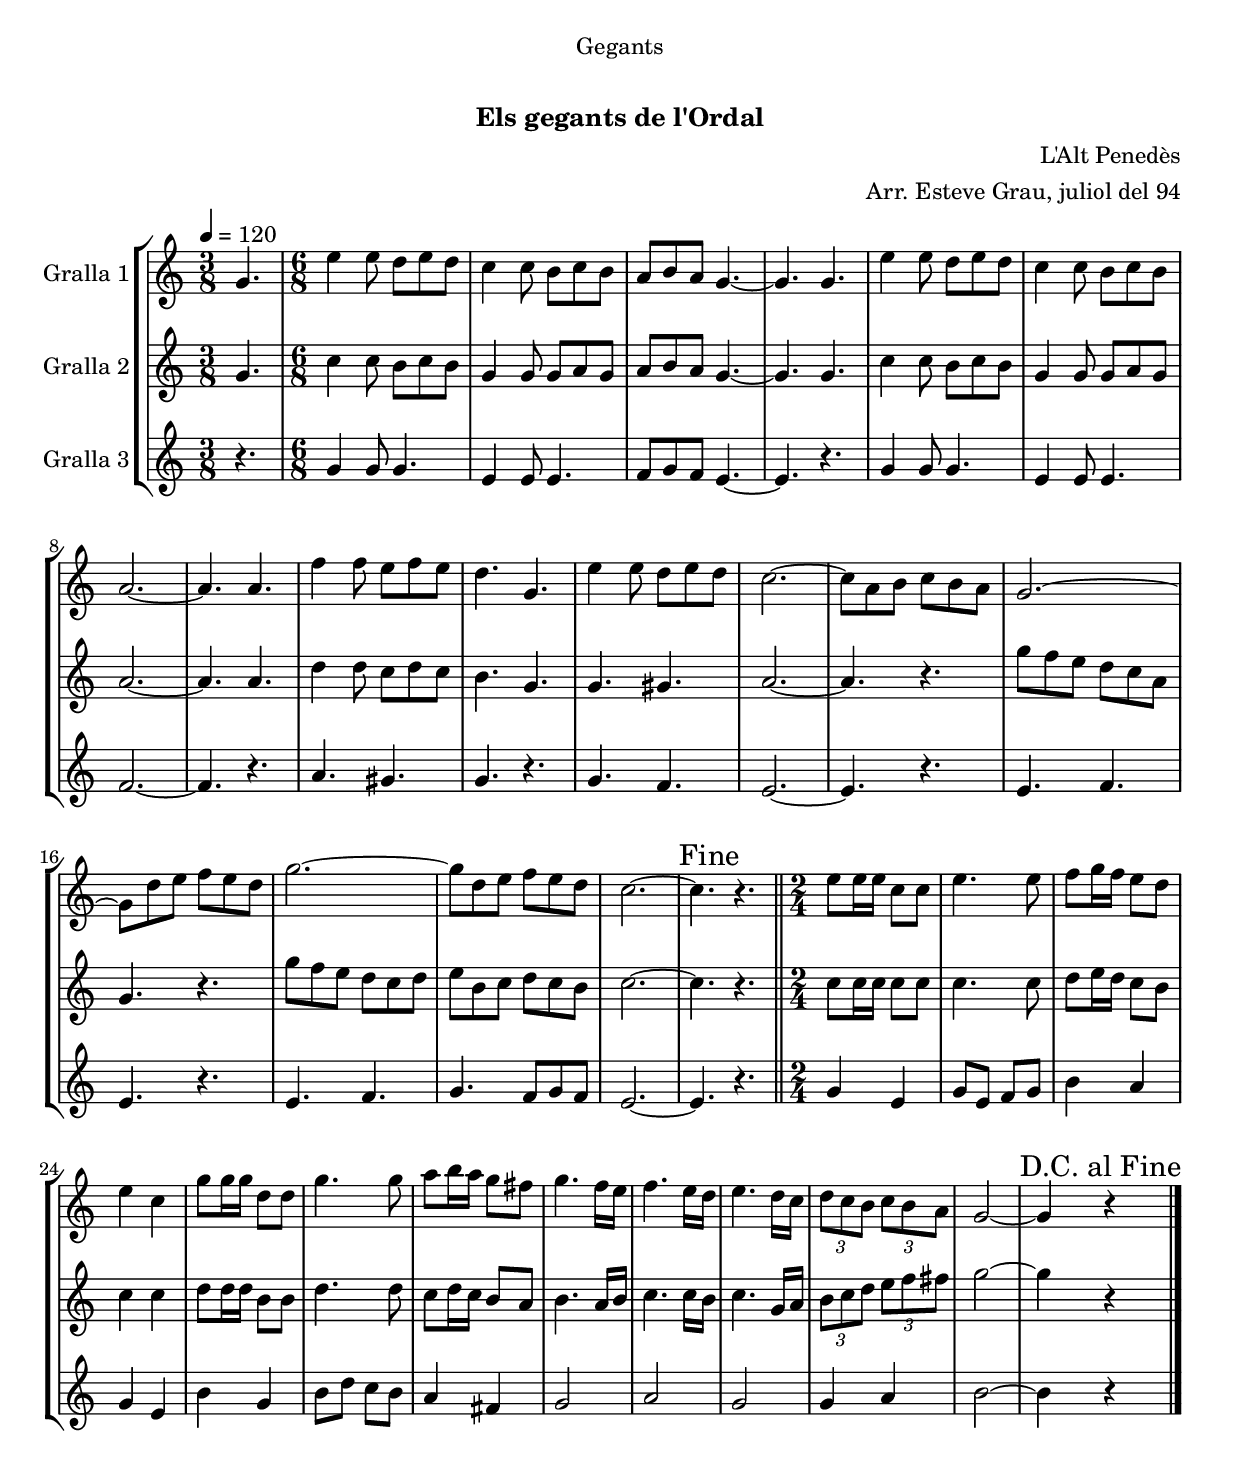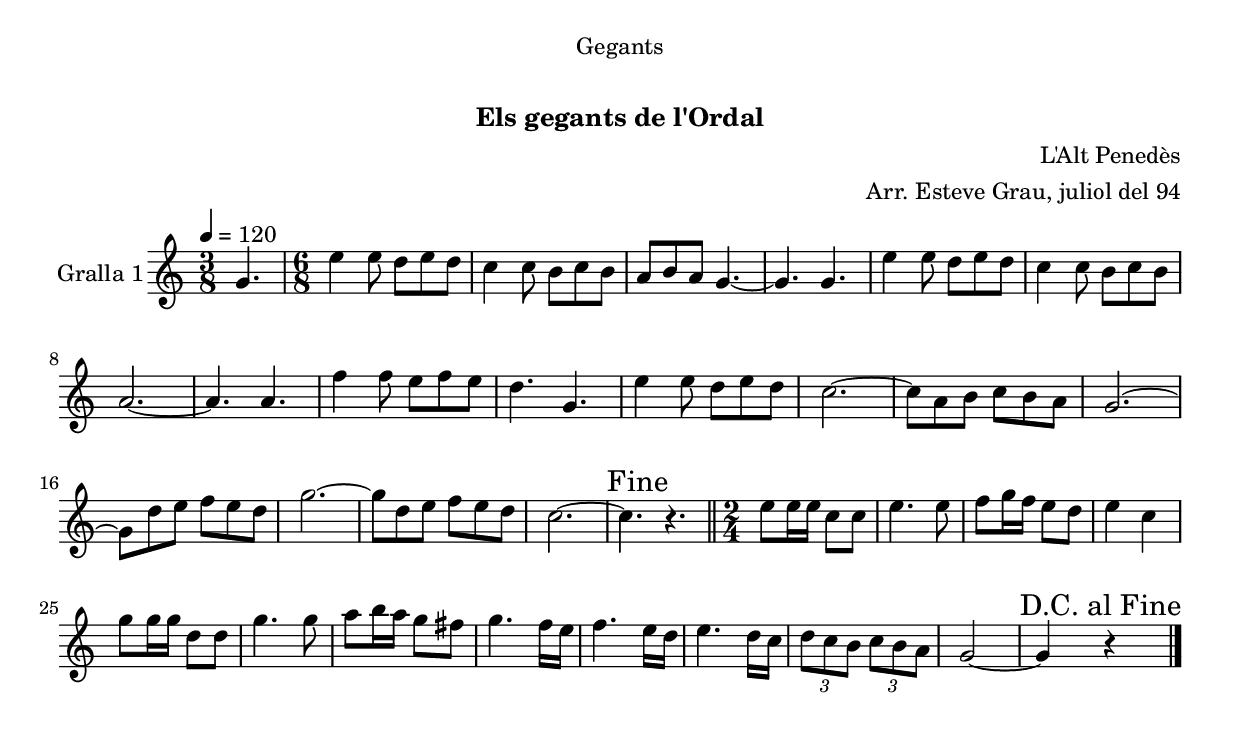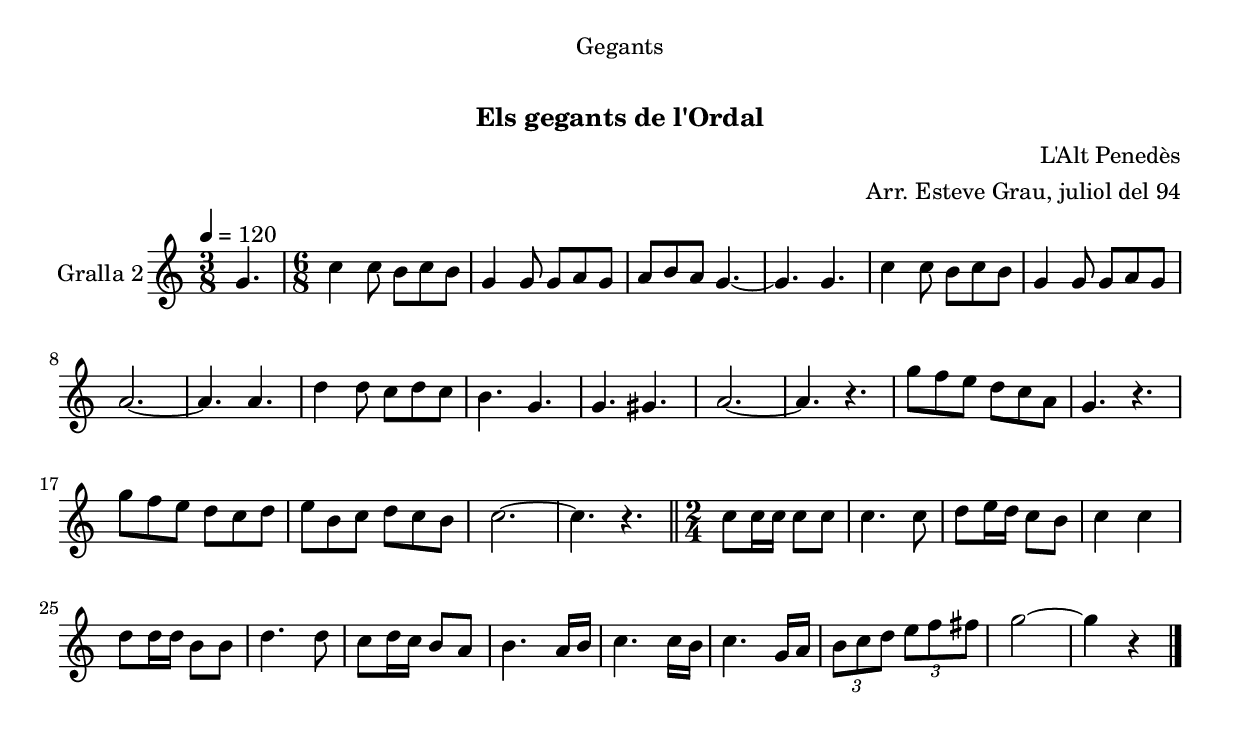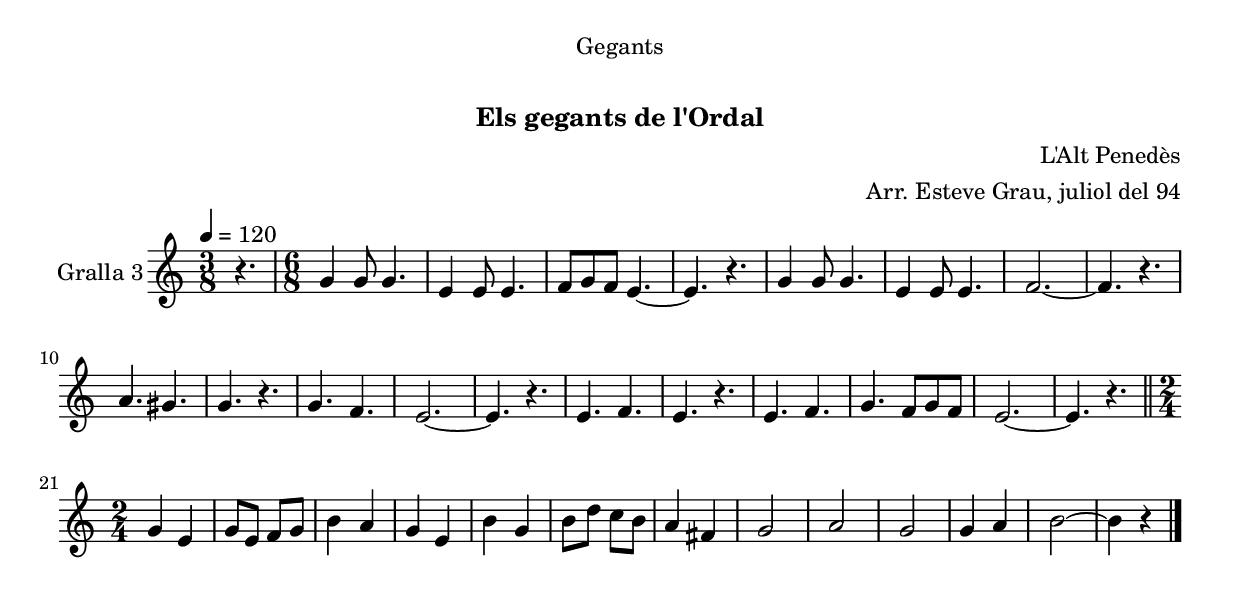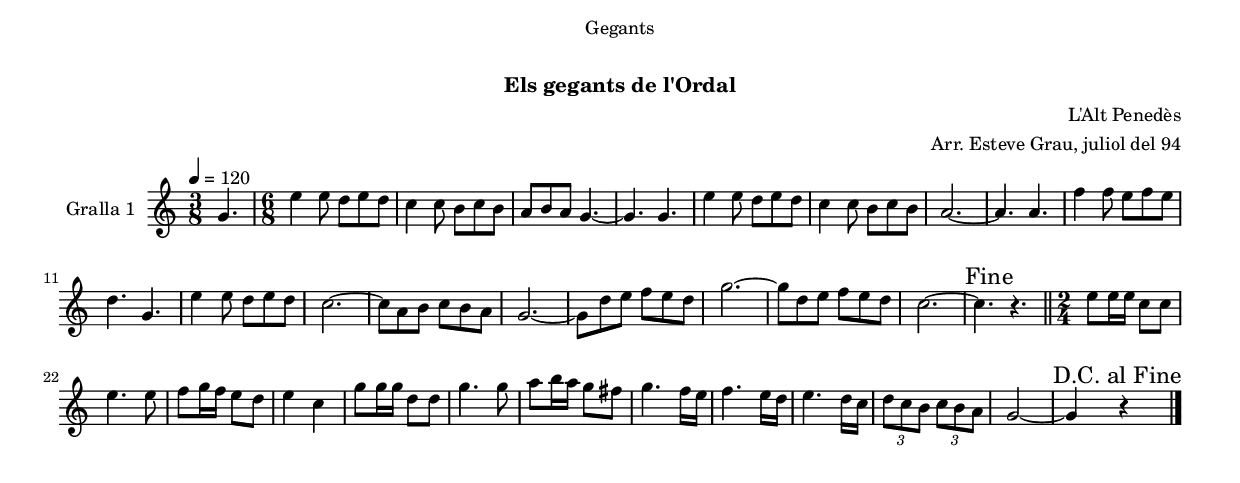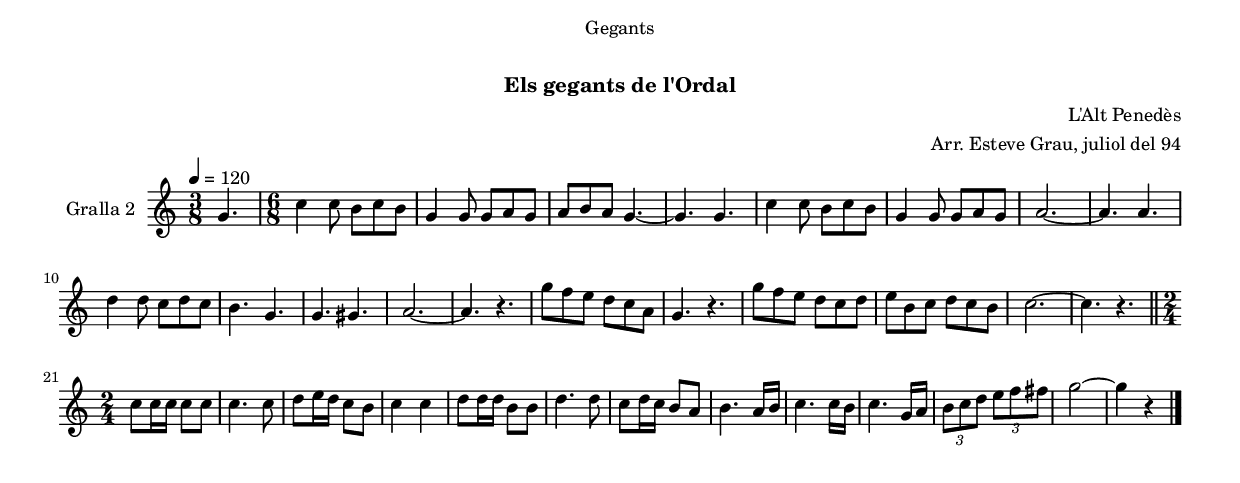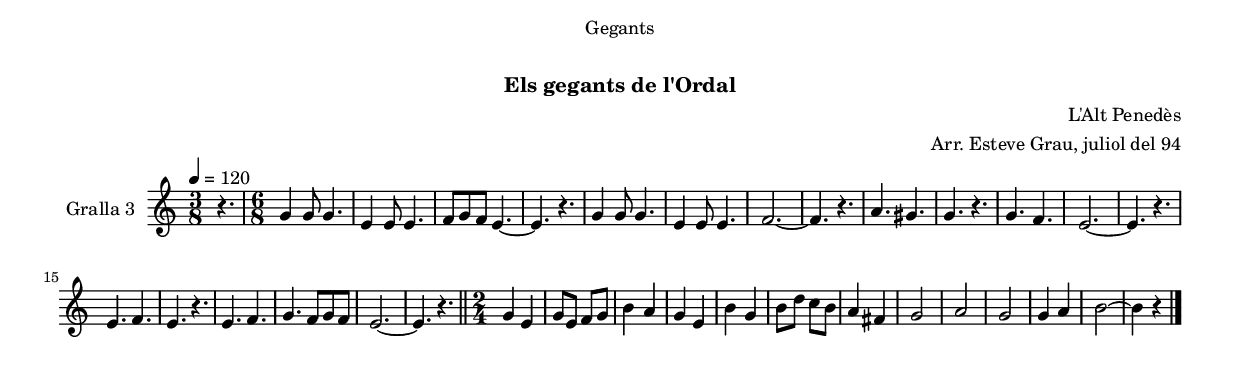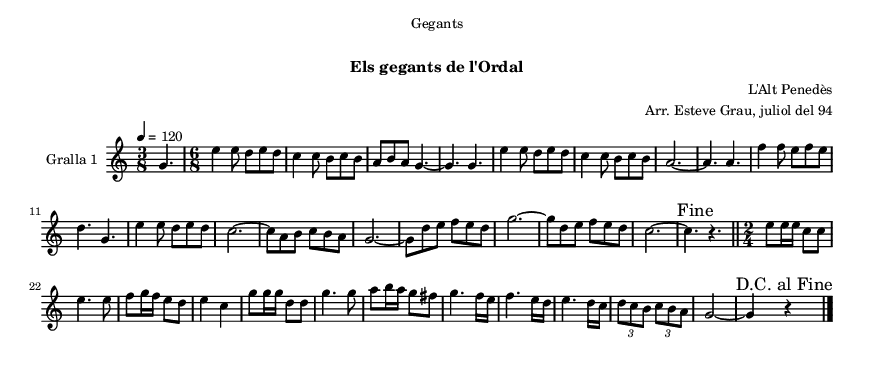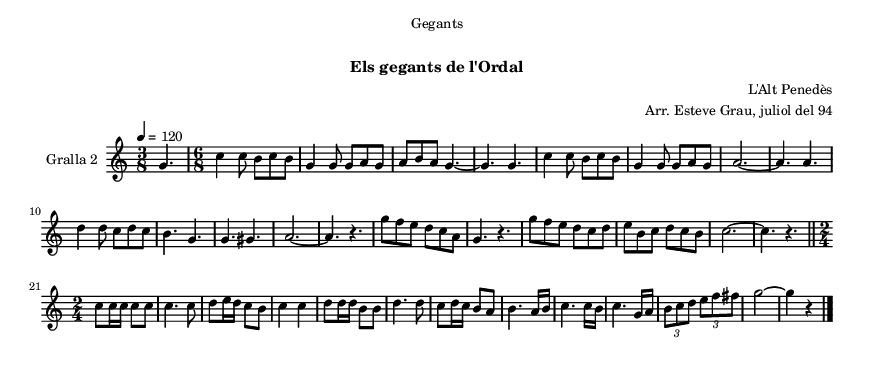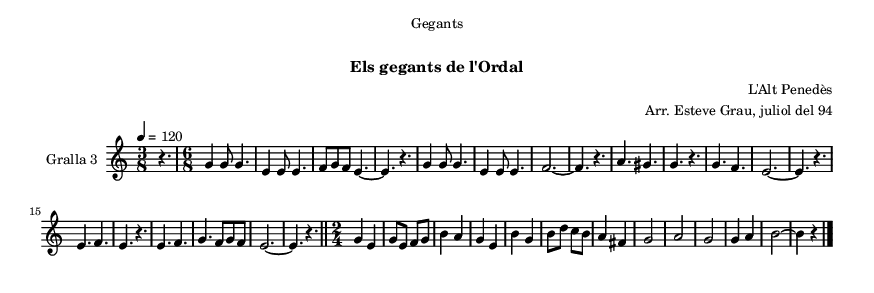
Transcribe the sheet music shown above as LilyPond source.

\version "2.16.0"

\header {
  dedication="Gegants"
  title="      "
  subtitle="Els gegants de l'Ordal"
  subsubtitle=""
  poet=""
  meter=""
  piece=""
  composer="L'Alt Penedès"
  arranger="Arr. Esteve Grau, juliol del 94"
  opus=""
  instrument=""
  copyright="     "
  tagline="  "
}

liniaroAa =
\relative g'
{
  \tempo 4=120
  \clef treble
  \key c \major
  \time 3/8
  g4.  |
  \time 6/8   e'4 e8 d e d  |
  c4 c8 b c b  |
  a8 b a g4. ~  |
  %05
  g4. g  |
  e'4 e8 d e d  |
  c4 c8 b c b  |
  a2. ~  |
  a4. a  |
  %10
  f'4 f8 e f e  |
  d4. g,  |
  e'4 e8 d e d  |
  c2. ~  |
  c8 a b c b a  |
  %15
  g2. ~  |
  g8 d' e f e d  |
  g2. ~  |
  g8 d e f e d  |
  c2. ~  |
  %20
  \mark "Fine" c4. r  \bar "||"
  \time 2/4   e8 e16 e c8 c  |
  e4. e8  |
  f8 g16 f e8 d  |
  e4 c  |
  %25
  g'8 g16 g d8 d  |
  g4. g8  |
  a8 b16 a g8 fis  |
  g4. f16 e  |
  f4. e16 d  |
  %30
  e4. d16 c  |
  \times 2/3 { d8 c b } \times 2/3 { c b a }  |
  g2 ~  |
  \mark "D.C. al Fine" g4 r  \bar "|."
}

liniaroAb =
\relative g'
{
  \tempo 4=120
  \clef treble
  \key c \major
  \time 3/8
  g4.  |
  \time 6/8   c4 c8 b c b  |
  g4 g8 g a g  |
  a8 b a g4. ~  |
  %05
  g4. g  |
  c4 c8 b c b  |
  g4 g8 g a g  |
  a2. ~  |
  a4. a  |
  %10
  d4 d8 c d c  |
  b4. g  |
  g4. gis  |
  a2. ~  |
  a4. r  |
  %15
  g'8 f e d c a  |
  g4. r  |
  g'8 f e d c d  |
  e8 b c d c b  |
  c2. ~  |
  %20
  c4. r  \bar "||"
  \time 2/4   c8 c16 c c8 c  |
  c4. c8  |
  d8 e16 d c8 b  |
  c4 c  |
  %25
  d8 d16 d b8 b  |
  d4. d8  |
  c8 d16 c b8 a  |
  b4. a16 b  |
  c4. c16 b  |
  %30
  c4. g16 a  |
  \times 2/3 { b8 c d } \times 2/3 { e f fis }  |
  g2 ~  |
  g4 r  \bar "|."
}

liniaroAc =
\relative g'
{
  \tempo 4=120
  \clef treble
  \key c \major
  \time 3/8
  r4.  |
  \time 6/8   g4 g8 g4.  |
  e4 e8 e4.  |
  f8 g f e4. ~  |
  %05
  e4. r  |
  g4 g8 g4.  |
  e4 e8 e4.  |
  f2. ~  |
  f4. r  |
  %10
  a4. gis  |
  g4. r  |
  g4. f  |
  e2. ~  |
  e4. r  |
  %15
  e4. f  |
  e4. r  |
  e4. f  |
  g4. f8 g f  |
  e2. ~  |
  %20
  e4. r  \bar "||"
  \time 2/4   g4 e  |
  g8 e f g  |
  b4 a  |
  g4 e  |
  %25
  b'4 g  |
  b8 d c b  |
  a4 fis  |
  g2  |
  a2  |
  %30
  g2  |
  g4 a  |
  b2 ~  |
  b4 r  \bar "|."
}

\book {

\paper {
  print-page-number = false
  #(set-paper-size "a4")
  #(layout-set-staff-size 20)
}

\bookpart {
  \score {
    \new StaffGroup {
      \override Score.RehearsalMark #'self-alignment-X = #LEFT
      <<
        \new Staff \with {instrumentName = #"Gralla 1" } \liniaroAa
        \new Staff \with {instrumentName = #"Gralla 2" } \liniaroAb
        \new Staff \with {instrumentName = #"Gralla 3" } \liniaroAc
      >>
    }
    \layout {}
  }\score { \unfoldRepeats
    \new StaffGroup {
      \override Score.RehearsalMark #'self-alignment-X = #LEFT
      <<
        \new Staff \with {instrumentName = #"Gralla 1" } \liniaroAa
        \new Staff \with {instrumentName = #"Gralla 2" } \liniaroAb
        \new Staff \with {instrumentName = #"Gralla 3" } \liniaroAc
      >>
    }
    \midi {}
  }
}

\bookpart {
  \header {}
  \score {
    \new StaffGroup {
      \override Score.RehearsalMark #'self-alignment-X = #LEFT
      <<
        \new Staff \with {instrumentName = #"Gralla 1" } \liniaroAa
      >>
    }
    \layout {}
  }\score { \unfoldRepeats
    \new StaffGroup {
      \override Score.RehearsalMark #'self-alignment-X = #LEFT
      <<
        \new Staff \with {instrumentName = #"Gralla 1" } \liniaroAa
      >>
    }
    \midi {}
  }
}

\bookpart {
  \header {}
  \score {
    \new StaffGroup {
      \override Score.RehearsalMark #'self-alignment-X = #LEFT
      <<
        \new Staff \with {instrumentName = #"Gralla 2" } \liniaroAb
      >>
    }
    \layout {}
  }\score { \unfoldRepeats
    \new StaffGroup {
      \override Score.RehearsalMark #'self-alignment-X = #LEFT
      <<
        \new Staff \with {instrumentName = #"Gralla 2" } \liniaroAb
      >>
    }
    \midi {}
  }
}

\bookpart {
  \header {}
  \score {
    \new StaffGroup {
      \override Score.RehearsalMark #'self-alignment-X = #LEFT
      <<
        \new Staff \with {instrumentName = #"Gralla 3" } \liniaroAc
      >>
    }
    \layout {}
  }\score { \unfoldRepeats
    \new StaffGroup {
      \override Score.RehearsalMark #'self-alignment-X = #LEFT
      <<
        \new Staff \with {instrumentName = #"Gralla 3" } \liniaroAc
      >>
    }
    \midi {}
  }
}

}

\book {

\paper {
  print-page-number = false
  #(set-paper-size "a5landscape")
  #(layout-set-staff-size 16)
  #(define output-suffix "a5")
}

\bookpart {
  \header {}
  \score {
    \new StaffGroup {
      \override Score.RehearsalMark #'self-alignment-X = #LEFT
      <<
        \new Staff \with {instrumentName = #"Gralla 1" } \liniaroAa
      >>
    }
    \layout {}
  }
}

\bookpart {
  \header {}
  \score {
    \new StaffGroup {
      \override Score.RehearsalMark #'self-alignment-X = #LEFT
      <<
        \new Staff \with {instrumentName = #"Gralla 2" } \liniaroAb
      >>
    }
    \layout {}
  }
}

\bookpart {
  \header {}
  \score {
    \new StaffGroup {
      \override Score.RehearsalMark #'self-alignment-X = #LEFT
      <<
        \new Staff \with {instrumentName = #"Gralla 3" } \liniaroAc
      >>
    }
    \layout {}
  }
}

}

\book {

\paper {
  print-page-number = false
  #(set-paper-size "a6landscape")
  #(layout-set-staff-size 12)
  #(define output-suffix "a6")
}

\bookpart {
  \header {}
  \score {
    \new StaffGroup {
      \override Score.RehearsalMark #'self-alignment-X = #LEFT
      <<
        \new Staff \with {instrumentName = #"Gralla 1" } \liniaroAa
      >>
    }
    \layout {}
  }
}

\bookpart {
  \header {}
  \score {
    \new StaffGroup {
      \override Score.RehearsalMark #'self-alignment-X = #LEFT
      <<
        \new Staff \with {instrumentName = #"Gralla 2" } \liniaroAb
      >>
    }
    \layout {}
  }
}

\bookpart {
  \header {}
  \score {
    \new StaffGroup {
      \override Score.RehearsalMark #'self-alignment-X = #LEFT
      <<
        \new Staff \with {instrumentName = #"Gralla 3" } \liniaroAc
      >>
    }
    \layout {}
  }
}

}

